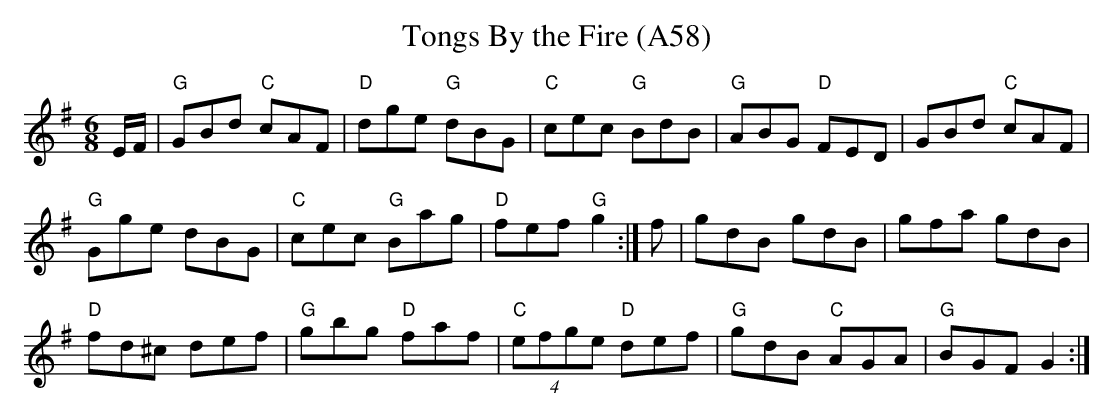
X:1
T:Tongs By the Fire (A58)
M:6/8
L:1/8
K:G
E/F/|"G"GBd "C"cAF|"D"dge "G"dBG|"C"cec "G"BdB|\
"G"ABG "D"FED|GBd "C"cAF|
"G"Gge dBG|"C"cec "G"Bag|"D"fef "G"g2:|\
f|gdB gdB|gfa gdB|
"D"fd^c def|"G"gbg "D"faf|\
"C"(4efge "D"def|"G"gdB "C"AGA|"G"BGF G2:|
